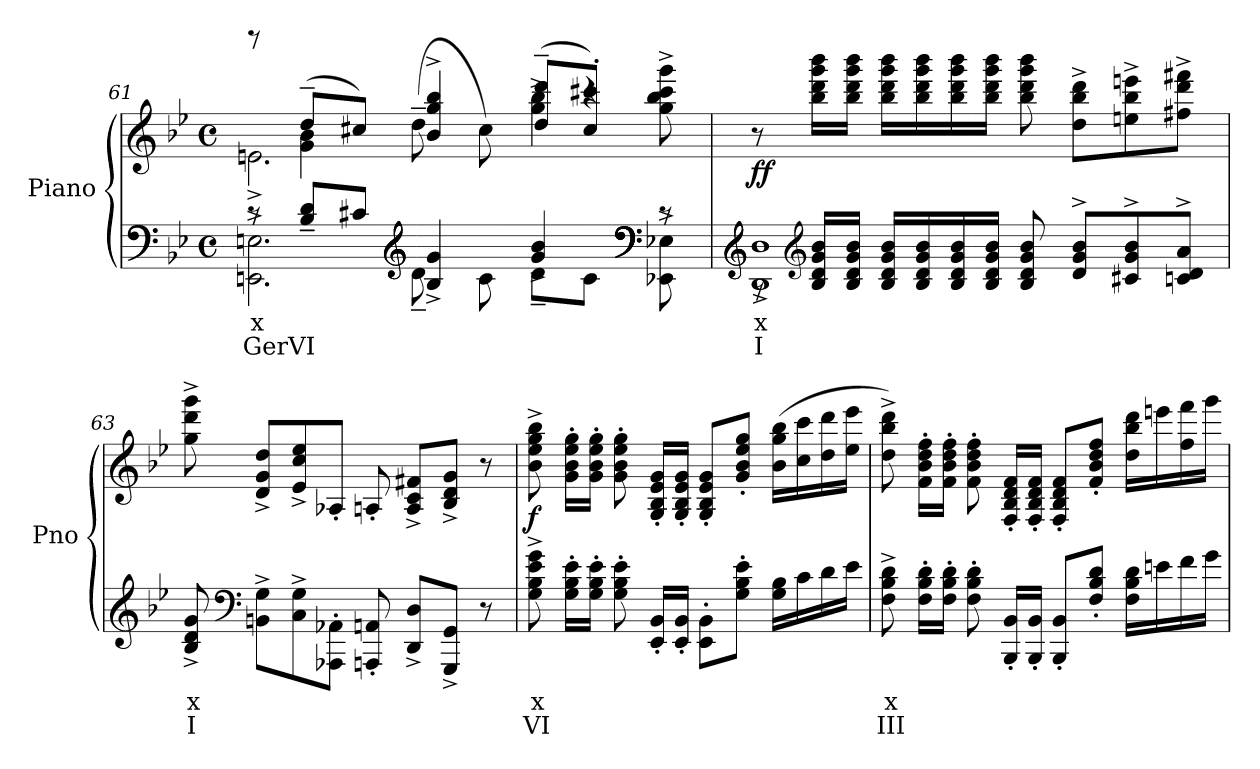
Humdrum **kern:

**kern	**text	**text	**kern	**dynam
*part1	*part1	*part1	*part1	*part1
*staff2	*staff2	*staff2	*staff1	*staff1/2
*I"Piano	*	*	*	*
*I'Pno	*	*	*	*
*clefF4	*	*	*clefG2	*
*k[b-e-]	*	*	*k[b-e-]	*
*B-:	*	*	*B-:	*
*M4/4	*	*	*M4/4	*
*met(c)	*	*	*met(c)	*
=61	=61	=61	=61	=61
*^	*	*	*	*
*	*^	*	*	*	*
!	!	!	!LO:LY:b	!	!	!
*	*	*^	*	*	*^	*
*	*	*	*	*	*	*	*^	*
*	*	*	*	*	*	*	*	*^	*
*	*	*	*	*	*	*	*	*	*^	*
8ryy	8rc	2.EEn\^ 2.En\^	4.ryy	x	GerVI	8rffff	2.en^\	8ryy	2.ryy	4.ryy	.
2.ryy	8B-/~ 8d/~L	.	.	.	.	(>8dd~/L	.	4g\ 4b-\	.	.	.
.	8c#X/J	.	.	.	.	8cc#X/J)	.	.	.	.	.
*clefG2	*	*	*	*	*	*	*	*	*	*	*
.	4B-/^ 4g/^	.	8d~\	.	.	4b-/^ 4gg/^ 4bb-/^	.	(<8dd~\	.	2ryy	.
.	.	.	8c#\	.	.	.	.	8cc#\)	.	.	.
.	4g/^ 4b-/^	.	8d~\L	.	.	4gg\^ 4bb-\^	.	(>8dd/~ 8ddd/~L	.	.	.
.	.	8ryy	8c#\J	.	.	.	4rccc	8cc#/' 8ccc#X/'J)	8ryy	.	.
*clefF4	*	*	*	*	*	*	*	*	*	*	*
8ryy	8rc	8EE-X\^ 8E-X\^	8ryy	.	.	8gg\^ 8bb-\^ 8ccc#\^ 8ggg\^	.	8ryy	8ryy	8ryy	.
*	*v	*v	*v	*	*	*	*	*	*	*	*
*	*	*	*	*v	*v	*v	*v	*v	*
!!LO:LB:g=z
=62	=62	=62	=62	=62	=62
*^	*	*	*	*^	*
*	*	*^	*	*	*	*^	*
*	*	*	*	*	*	*	*	*^	*
*	*	*	*	*	*	*	*	*	*^	*
!	!	!	!	!LO:LY:b	!	!	!	!	!	!	!LO:DY:b
*	*v	*v	*v	*	*	*	*	*	*	*	*
*	*	*	*	*v	*v	*v	*v	*v	*
8rCC	1DD^ 1D^	x	I	8r	ff
*clefG2	*	*	*	*	*
16B-/ 16d/ 16g/ 16b-/LL	.	.	.	16bb-\ 16ddd\ 16ggg\ 16bbb-\LL	.
16B-/ 16d/ 16g/ 16b-/JJ	.	.	.	16bb-\ 16ddd\ 16ggg\ 16bbb-\JJ	.
16B-/ 16d/ 16g/ 16b-/LL	.	.	.	16bb-\ 16ddd\ 16ggg\ 16bbb-\LL	.
16B-/ 16d/ 16g/ 16b-/	.	.	.	16bb-\ 16ddd\ 16ggg\ 16bbb-\	.
16B-/ 16d/ 16g/ 16b-/	.	.	.	16bb-\ 16ddd\ 16ggg\ 16bbb-\	.
16B-/ 16d/ 16g/ 16b-/JJ	.	.	.	16bb-\ 16ddd\ 16ggg\ 16bbb-\JJ	.
8B-/ 8d/ 8g/ 8b-/	.	.	.	8bb-\ 8ddd\ 8ggg\ 8bbb-\	.
8d/^ 8g/^ 8b-/^L	.	.	.	8dd\^ 8bb-\^ 8ddd\^L	.
8c#X/^ 8g/^ 8b-/^	.	.	.	8een\^ 8bb-\^ 8eeen\^	.
8cn/^ 8d/^ 8a/^J	.	.	.	8ff#X\^ 8ddd\^ 8fff#X\^J	.
*v	*v	*	*	*	*
!!LO:LB:g=z
=63	=63	=63	=63	=63
!	!LO:LY:b	!	!	!
8B-/^ 8d/^ 8g/^	x	I	8gg\^ 8ddd\^ 8ggg\^	.
*clefF4	*	*	*	*
8BBn\^ 8G\^L	.	.	8d/^ 8g/^ 8dd/^L	.
8C\^ 8G\^	.	.	8e-/^ 8cc/^ 8ee-/^	.
8AAA-X\' 8AA-X\'J	.	.	8A-X'/J	.
8AAAn/' 8AAn/'	.	.	8An'/	.
8DD/^ 8D/^L	.	.	8A/^ 8c/^ 8f#X/^L	.
8GGG/^ 8GG/^J	.	.	8B-/^ 8d/^ 8g/^J	.
8r	.	.	8r	.
=64	=64	=64	=64	=64
!	!LO:LY:b	!	!	!LO:DY:b
8G\^ 8B-\^ 8e-\^ 8g\^	x	VI	8b-\^ 8ee-\^ 8gg\^ 8bb-\^	f
16G\' 16B-\' 16e-\'LL	.	.	16g\' 16b-\' 16ee-\' 16gg\'LL	.
16G\' 16B-\' 16e-\'JJ	.	.	16g\' 16b-\' 16ee-\' 16gg\'JJ	.
8G\' 8B-\' 8e-\'	.	.	8g\' 8b-\' 8ee-\' 8gg\'	.
16EE-/' 16BB-/'LL	.	.	16G/' 16B-/' 16e-/' 16g/'LL	.
16EE-/' 16BB-/'JJ	.	.	16G/' 16B-/' 16e-/' 16g/'JJ	.
8EE-\' 8BB-\'L	.	.	8G/' 8B-/' 8e-/' 8g/'L	.
8G\' 8B-\' 8e-\'J	.	.	8g/' 8b-/' 8ee-/' 8gg/'J	.
16G\ 16B-\LL	.	.	(>16b-\ 16gg\ 16bb-\LL	.
16c\	.	.	16cc\ 16ccc\	.
16d\	.	.	16dd\ 16ddd\	.
16e-\JJ	.	.	16ee-\ 16eee-\JJ	.
!!LO:LB:g=z
=65	=65	=65	=65	=65
!	!LO:LY:b	!	!	!
8F\^ 8B-\^ 8d\^	x	III	8dd\^ 8bb-\^ 8ddd\^)	.
16F\' 16B-\' 16d\'LL	.	.	16f\' 16b-\' 16dd\' 16ff\'LL	.
16F\' 16B-\' 16d\'JJ	.	.	16f\' 16b-\' 16dd\' 16ff\'JJ	.
8F\' 8B-\' 8d\'	.	.	8f\' 8b-\' 8dd\' 8ff\'	.
16BBB-/' 16BB-/'LL	.	.	16F/' 16B-/' 16d/' 16f/'LL	.
16BBB-/' 16BB-/'JJ	.	.	16F/' 16B-/' 16d/' 16f/'JJ	.
8BBB-/' 8BB-/'L	.	.	8F/' 8B-/' 8d/' 8f/'L	.
8F/' 8B-/' 8d/'J	.	.	8f/' 8b-/' 8dd/' 8ff/'J	.
16F\ 16B-\ 16d\LL	.	.	16dd\ 16bb-\ 16ddd\LL	.
16en\	.	.	16eeen\	.
16f\	.	.	16ff\ 16fff\	.
16g\JJ	.	.	16ggg\JJ	.
=	=	=	=	=
*-	*-	*-	*-	*-
